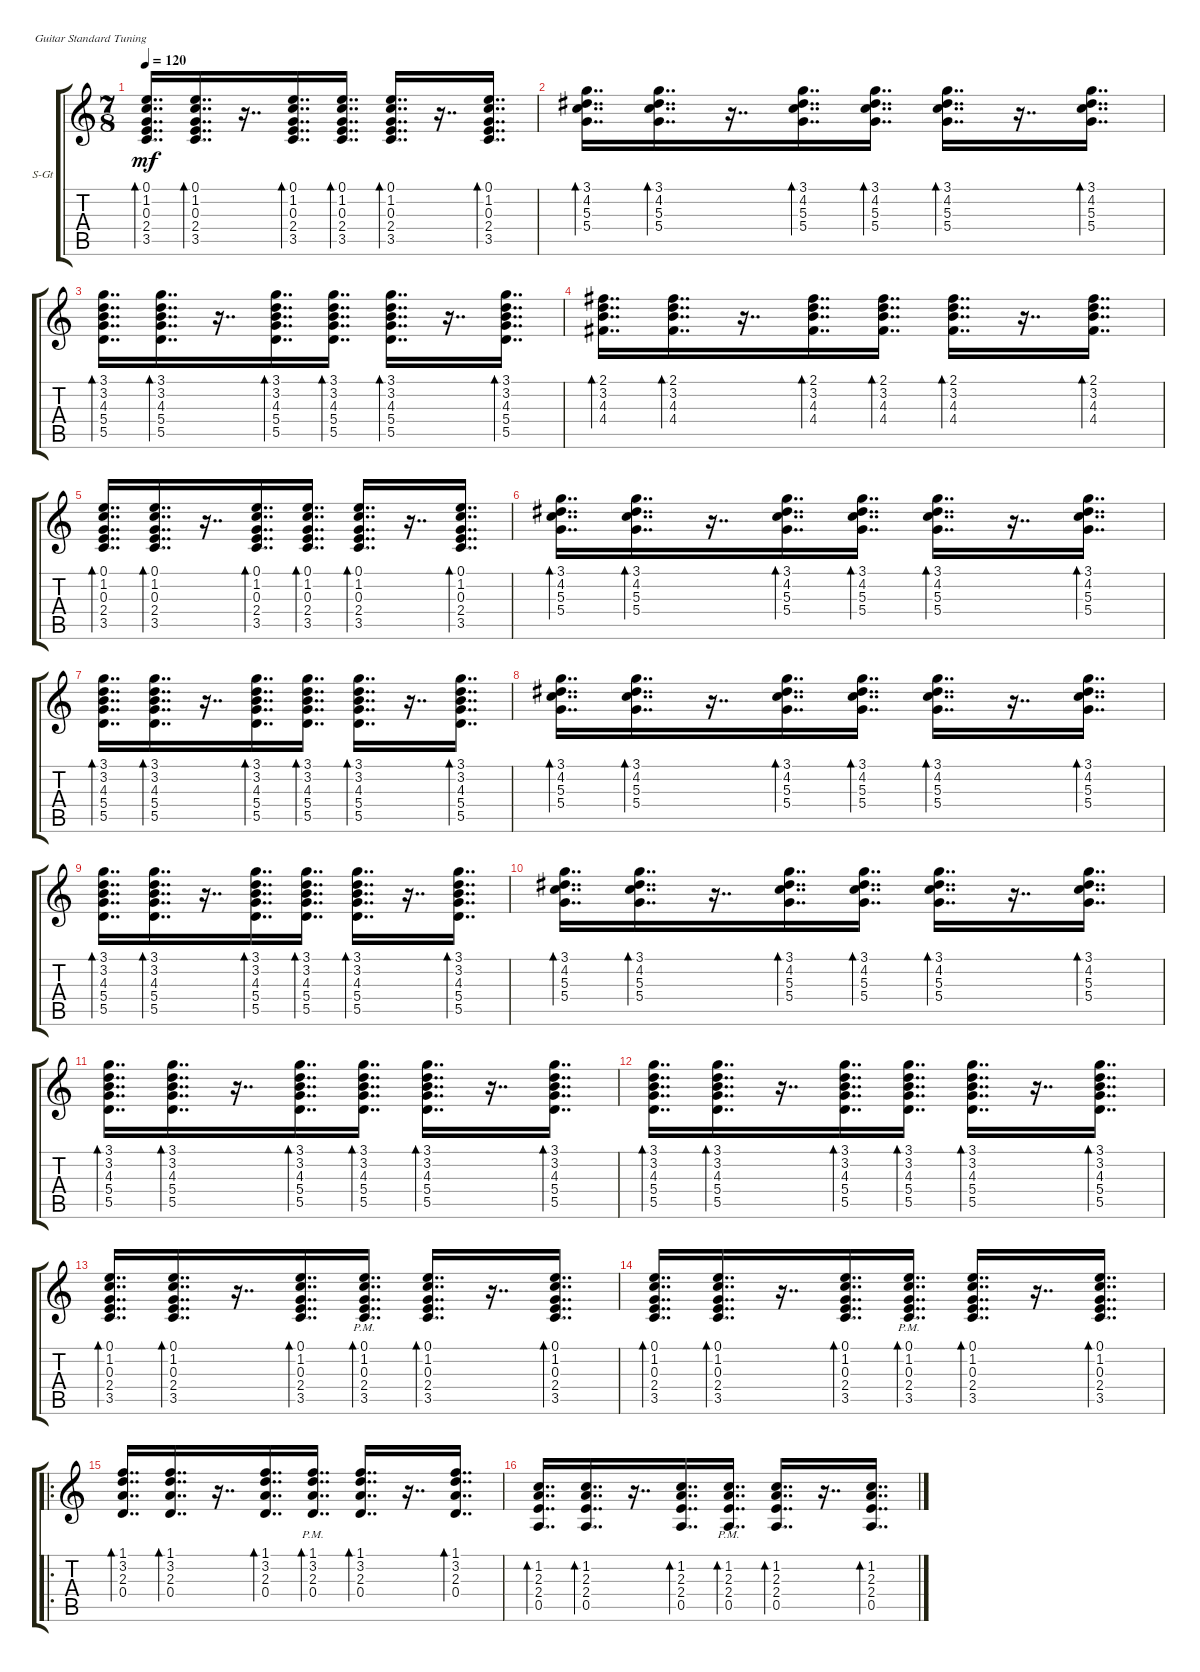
\defaultSystemsLayout 4
\bracketExtendMode groupsimilarinstruments
\firstSystemTrackNameOrientation horizontal
\otherSystemsTrackNameOrientation horizontal
\track ("Steel Guitar" "S-Gt") {instrument acousticguitarsteel}
\staff {score tabs}
\tuning (E4 B3 G3 D3 A2 E2)
\ts (7 8)
\tempo 120
\clef g2
\ks c
(3.5 2.4 0.3 1.2 0.1).16{dd bd 56 dy mf} (3.5 2.4 0.3 1.2 0.1).16{dd bd 56} r.16{dd} (3.5 2.4 0.3 1.2 0.1).16{dd bd 56} (3.5 2.4 0.3 1.2 0.1).16{dd bd 56} (3.5 2.4 0.3 1.2 0.1).16{dd bd 56} r.16{dd} (3.5 2.4 0.3 1.2 0.1).16{dd bd 56} |
(5.4 5.3 4.2 3.1).16{dd bd 56} (5.4 5.3 4.2 3.1).16{dd bd 56} r.16{dd} (5.4 5.3 4.2 3.1).16{dd bd 56} (5.4 5.3 4.2 3.1).16{dd bd 56} (5.4 5.3 4.2 3.1).16{dd bd 56} r.16{dd} (5.4 5.3 4.2 3.1).16{dd bd 56} |
(5.4 4.3 3.2 3.1 5.5).16{dd bd 56} (5.4 4.3 3.2 3.1 5.5).16{dd bd 56} r.16{dd} (5.4 4.3 3.2 3.1 5.5).16{dd bd 56} (5.4 4.3 3.2 3.1 5.5).16{dd bd 56} (5.4 4.3 3.2 3.1 5.5).16{dd bd 56} r.16{dd} (5.4 4.3 3.2 3.1 5.5).16{dd bd 56} |
(4.4 4.3 3.2 2.1).16{dd bd 56} (4.4 4.3 3.2 2.1).16{dd bd 56} r.16{dd} (4.4 4.3 3.2 2.1).16{dd bd 56} (4.4 4.3 3.2 2.1).16{dd bd 56} (4.4 4.3 3.2 2.1).16{dd bd 56} r.16{dd} (4.4 4.3 3.2 2.1).16{dd bd 56} |
(3.5 2.4 0.3 1.2 0.1).16{dd bd 56} (3.5 2.4 0.3 1.2 0.1).16{dd bd 56} r.16{dd} (3.5 2.4 0.3 1.2 0.1).16{dd bd 56} (3.5 2.4 0.3 1.2 0.1).16{dd bd 56} (3.5 2.4 0.3 1.2 0.1).16{dd bd 56} r.16{dd} (3.5 2.4 0.3 1.2 0.1).16{dd bd 56} |
(5.4 5.3 4.2 3.1).16{dd bd 56} (5.4 5.3 4.2 3.1).16{dd bd 56} r.16{dd} (5.4 5.3 4.2 3.1).16{dd bd 56} (5.4 5.3 4.2 3.1).16{dd bd 56} (5.4 5.3 4.2 3.1).16{dd bd 56} r.16{dd} (5.4 5.3 4.2 3.1).16{dd bd 56} |
(5.4 4.3 3.2 3.1 5.5).16{dd bd 56} (5.4 4.3 3.2 3.1 5.5).16{dd bd 56} r.16{dd} (5.4 4.3 3.2 3.1 5.5).16{dd bd 56} (5.4 4.3 3.2 3.1 5.5).16{dd bd 56} (5.4 4.3 3.2 3.1 5.5).16{dd bd 56} r.16{dd} (5.4 4.3 3.2 3.1 5.5).16{dd bd 56} |
(5.4 5.3 4.2 3.1).16{dd bd 56} (5.4 5.3 4.2 3.1).16{dd bd 56} r.16{dd} (5.4 5.3 4.2 3.1).16{dd bd 56} (5.4 5.3 4.2 3.1).16{dd bd 56} (5.4 5.3 4.2 3.1).16{dd bd 56} r.16{dd} (5.4 5.3 4.2 3.1).16{dd bd 56} |
(5.4 4.3 3.2 3.1 5.5).16{dd bd 56} (5.4 4.3 3.2 3.1 5.5).16{dd bd 56} r.16{dd} (5.4 4.3 3.2 3.1 5.5).16{dd bd 56} (5.4 4.3 3.2 3.1 5.5).16{dd bd 56} (5.4 4.3 3.2 3.1 5.5).16{dd bd 56} r.16{dd} (5.4 4.3 3.2 3.1 5.5).16{dd bd 56} |
(5.4 5.3 4.2 3.1).16{dd bd 56} (5.4 5.3 4.2 3.1).16{dd bd 56} r.16{dd} (5.4 5.3 4.2 3.1).16{dd bd 56} (5.4 5.3 4.2 3.1).16{dd bd 56} (5.4 5.3 4.2 3.1).16{dd bd 56} r.16{dd} (5.4 5.3 4.2 3.1).16{dd bd 56} |
(5.4 4.3 3.2 3.1 5.5).16{dd bd 56} (5.4 4.3 3.2 3.1 5.5).16{dd bd 56} r.16{dd} (5.4 4.3 3.2 3.1 5.5).16{dd bd 56} (5.4 4.3 3.2 3.1 5.5).16{dd bd 56} (5.4 4.3 3.2 3.1 5.5).16{dd bd 56} r.16{dd} (5.4 4.3 3.2 3.1 5.5).16{dd bd 56} |
(5.4 4.3 3.2 3.1 5.5).16{dd bd 56} (5.4 4.3 3.2 3.1 5.5).16{dd bd 56} r.16{dd} (5.4 4.3 3.2 3.1 5.5).16{dd bd 56} (5.4 4.3 3.2 3.1 5.5).16{dd bd 56} (5.4 4.3 3.2 3.1 5.5).16{dd bd 56} r.16{dd} (5.4 4.3 3.2 3.1 5.5).16{dd bd 56} |
(3.5 2.4 0.3 1.2 0.1).16{dd bd 56} (3.5 2.4 0.3 1.2 0.1).16{dd bd 56} r.16{dd} (3.5 2.4 0.3 1.2 0.1).16{dd bd 56} (3.5 2.4 0.3{pm} 1.2 0.1).16{dd bd 56} (3.5 2.4 0.3 1.2 0.1).16{dd bd 56} r.16{dd} (3.5 2.4 0.3 1.2 0.1).16{dd bd 56} |
(3.5 2.4 0.3 1.2 0.1).16{dd bd 56} (3.5 2.4 0.3 1.2 0.1).16{dd bd 56} r.16{dd} (3.5 2.4 0.3 1.2 0.1).16{dd bd 56} (3.5 2.4 0.3{pm} 1.2 0.1).16{dd bd 56} (3.5 2.4 0.3 1.2 0.1).16{dd bd 56} r.16{dd} (3.5 2.4 0.3 1.2 0.1).16{dd bd 56} |
\ro
(0.4 2.3 3.2 1.1).16{dd bd 56} (2.3 3.2 1.1 0.4).16{dd bd 56} r.16{dd} (0.4 2.3 3.2 1.1).16{dd bd 56} (2.3{pm} 3.2 1.1 0.4).16{dd bd 56} (0.4 2.3 1.1 3.2).16{dd bd 56} r.16{dd} (0.4 2.3 3.2 1.1).16{dd bd 56} |
(2.4 2.3 1.2 0.5).16{dd bd 56} (2.3 1.2 2.4 0.5).16{dd bd 56} r.16{dd} (2.4 2.3 1.2 0.5).16{dd bd 56} (2.3{pm} 1.2 2.4 0.5).16{dd bd 56} (2.4 2.3 1.2 0.5).16{dd bd 56} r.16{dd} (2.4 2.3 1.2 0.5).16{dd bd 56}
